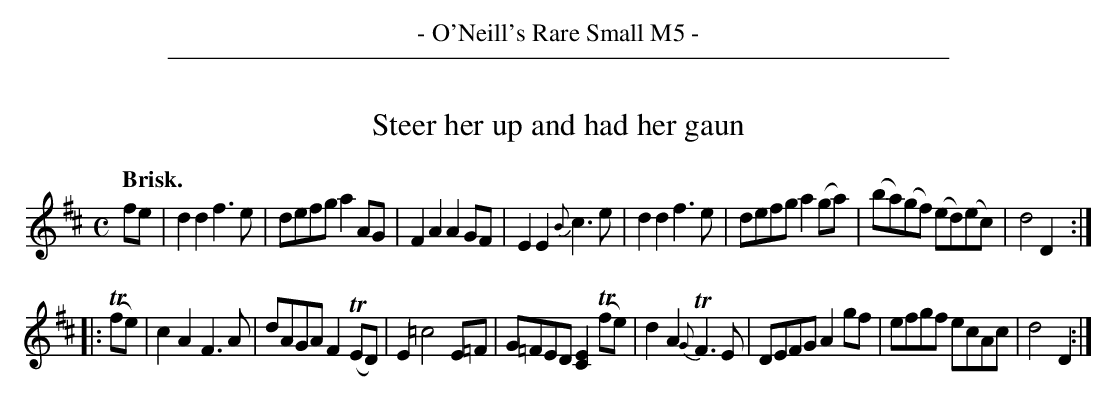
X:1
T: Steer her up and had her gaun
Q: "Brisk."
M: C
L: 1/8
K: D
fe |\
d2d2 f3e | defg a2AG | F2A2 A2GF | E2E2 {B}c3e |\
d2d2 f3e | defg a2(ga) | (ba)(gf) (ed)(ec) | d4 D2 ::
(Tfe) |\
c2A2 F3A | dAGA F2(TED) | E2 =c4 E=F | G=FED [E2C2] (Tfe) |\
d2A2 {G}TF3E | DEFG A2gf | efgf ecAc | d4 D2 :|
